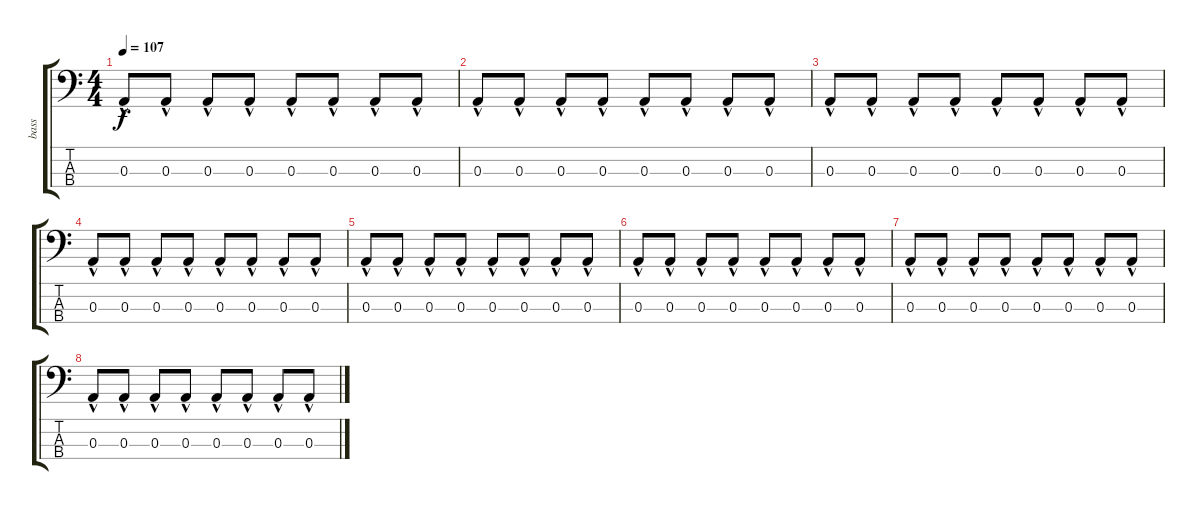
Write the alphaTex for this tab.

\track ("bass" "bass") {instrument electricbassfinger}
\staff {score tabs}
\tuning (G2 D2 A1 E1) {hide}
\ts (4 4)
\tempo 107
\clef f4
\ks c
0.3{hac}.8{dy f} 0.3{hac}.8 0.3{hac}.8 0.3{hac}.8 0.3{hac}.8 0.3{hac}.8 0.3{hac}.8 0.3{hac}.8 |
0.3{hac}.8 0.3{hac}.8 0.3{hac}.8 0.3{hac}.8 0.3{hac}.8 0.3{hac}.8 0.3{hac}.8 0.3{hac}.8 |
0.3{hac}.8 0.3{hac}.8 0.3{hac}.8 0.3{hac}.8 0.3{hac}.8 0.3{hac}.8 0.3{hac}.8 0.3{hac}.8 |
0.3{hac}.8 0.3{hac}.8 0.3{hac}.8 0.3{hac}.8 0.3{hac}.8 0.3{hac}.8 0.3{hac}.8 0.3{hac}.8 |
0.3{hac}.8 0.3{hac}.8 0.3{hac}.8 0.3{hac}.8 0.3{hac}.8 0.3{hac}.8 0.3{hac}.8 0.3{hac}.8 |
0.3{hac}.8 0.3{hac}.8 0.3{hac}.8 0.3{hac}.8 0.3{hac}.8 0.3{hac}.8 0.3{hac}.8 0.3{hac}.8 |
0.3{hac}.8 0.3{hac}.8 0.3{hac}.8 0.3{hac}.8 0.3{hac}.8 0.3{hac}.8 0.3{hac}.8 0.3{hac}.8 |
0.3{hac}.8 0.3{hac}.8 0.3{hac}.8 0.3{hac}.8 0.3{hac}.8 0.3{hac}.8 0.3{hac}.8 0.3{hac}.8
